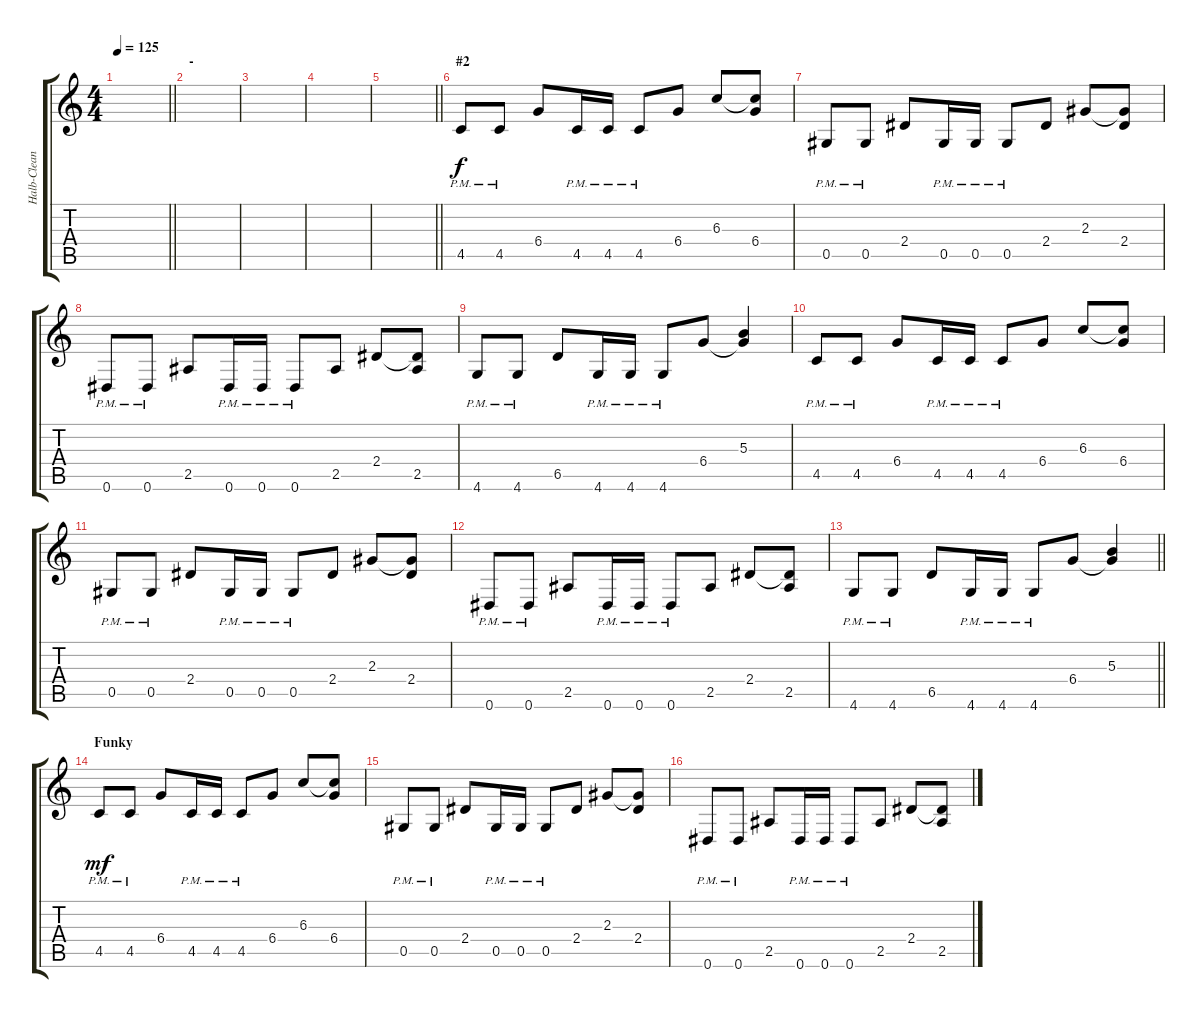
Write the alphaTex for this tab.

\track ("Halb-Clean" "Halb-Clean") {instrument acousticguitarsteel}
\staff {score tabs}
\tuning (Eb4 Bb3 Gb3 Db3 Ab2 Eb2) {hide}
\ts (4 4)
\tempo 125
\clef g2
\barLineRight lightlight
\ks c
|
\section ("" "-")
|
|
|
\barLineRight lightlight
|
\section ("" "#2")
4.5{pm}.8 4.5{pm}.8 6.4.8 4.5{pm}.16 4.5{pm}.16 4.5{pm}.8 6.4.8 6.3.8 (6.3{t} 6.4).8 |
0.5{pm}.8 0.5{pm}.8 2.4.8 0.5{pm}.16 0.5{pm}.16 0.5{pm}.8 2.4.8 2.3.8 (2.3{t} 2.4).8 |
0.6{pm}.8 0.6{pm}.8 2.5.8 0.6{pm}.16 0.6{pm}.16 0.6{pm}.8 2.5.8 2.4.8 (2.4{t} 2.5).8 |
4.6{pm}.8 4.6{pm}.8 6.5.8 4.6{pm}.16 4.6{pm}.16 4.6{pm}.8 6.4.8 (5.3 6.4{t}).4 |
4.5{pm}.8 4.5{pm}.8 6.4.8 4.5{pm}.16 4.5{pm}.16 4.5{pm}.8 6.4.8 6.3.8 (6.3{t} 6.4).8 |
0.5{pm}.8 0.5{pm}.8 2.4.8 0.5{pm}.16 0.5{pm}.16 0.5{pm}.8 2.4.8 2.3.8 (2.3{t} 2.4).8 |
0.6{pm}.8 0.6{pm}.8 2.5.8 0.6{pm}.16 0.6{pm}.16 0.6{pm}.8 2.5.8 2.4.8 (2.4{t} 2.5).8 |
\barLineRight lightlight
4.6{pm}.8 4.6{pm}.8 6.5.8 4.6{pm}.16 4.6{pm}.16 4.6{pm}.8 6.4.8 (5.3 6.4{t}).4 |
\section ("" "Funky")
4.5{pm}.8{dy mf} 4.5{pm}.8 6.4.8 4.5{pm}.16 4.5{pm}.16 4.5{pm}.8 6.4.8 6.3.8 (6.3{t} 6.4).8 |
0.5{pm}.8 0.5{pm}.8 2.4.8 0.5{pm}.16 0.5{pm}.16 0.5{pm}.8 2.4.8 2.3.8 (2.3{t} 2.4).8 |
0.6{pm}.8 0.6{pm}.8 2.5.8 0.6{pm}.16 0.6{pm}.16 0.6{pm}.8 2.5.8 2.4.8 (2.4{t} 2.5).8
